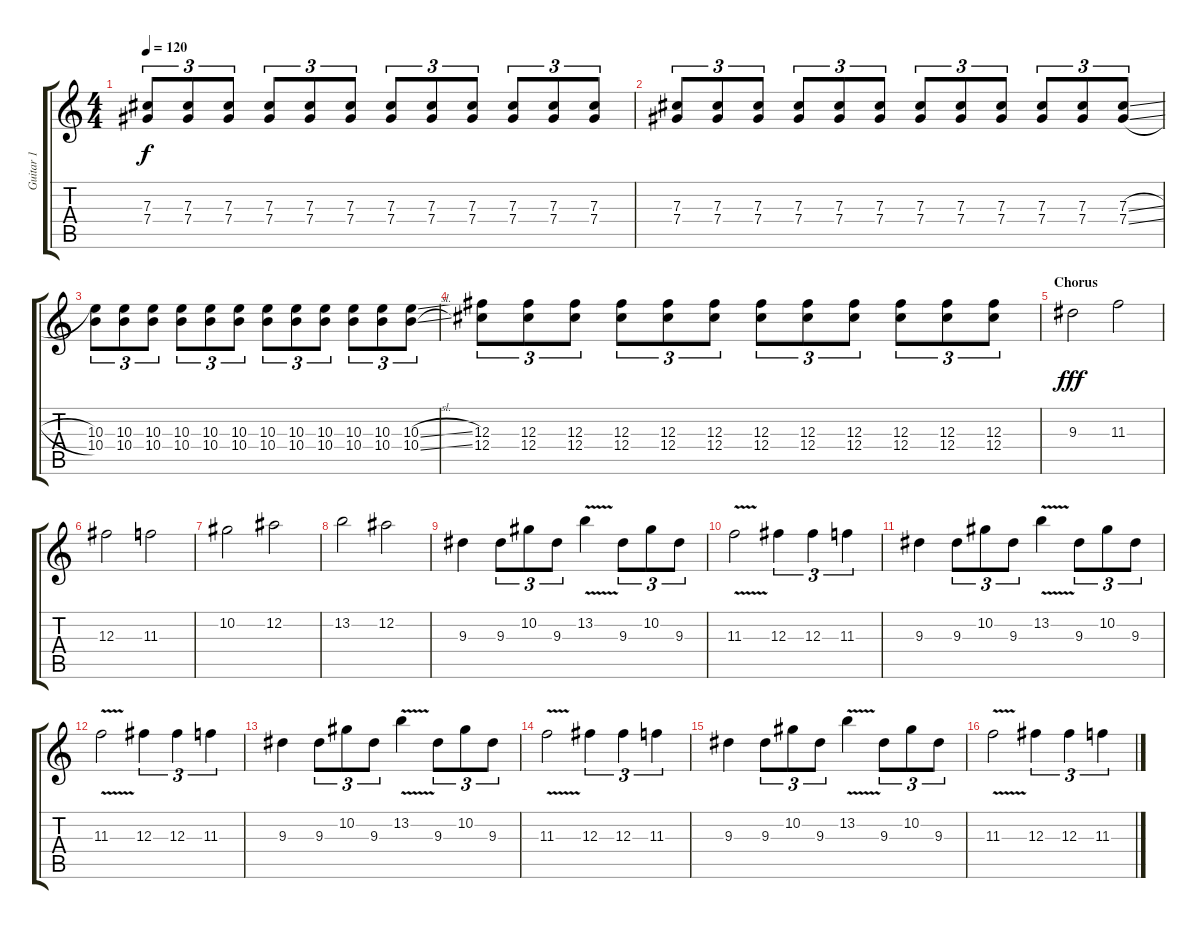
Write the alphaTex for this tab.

\track ("Guitar 1" "Guitar 1") {instrument distortionguitar}
\staff {score tabs}
\tuning (Eb4 Bb3 Gb3 Db3 Ab2 Db2) {hide}
\ts (4 4)
\tempo 120
\clef g2
\ks c
(7.3 7.4).8{tu (3 2) dy f} (7.3 7.4).8{tu (3 2)} (7.3 7.4).8{tu (3 2)} (7.3 7.4).8{tu (3 2)} (7.3 7.4).8{tu (3 2)} (7.3 7.4).8{tu (3 2)} (7.3 7.4).8{tu (3 2)} (7.3 7.4).8{tu (3 2)} (7.3 7.4).8{tu (3 2)} (7.3 7.4).8{tu (3 2)} (7.3 7.4).8{tu (3 2)} (7.3 7.4).8{tu (3 2)} |
(7.3 7.4).8{tu (3 2)} (7.3 7.4).8{tu (3 2)} (7.3 7.4).8{tu (3 2)} (7.3 7.4).8{tu (3 2)} (7.3 7.4).8{tu (3 2)} (7.3 7.4).8{tu (3 2)} (7.3 7.4).8{tu (3 2)} (7.3 7.4).8{tu (3 2)} (7.3 7.4).8{tu (3 2)} (7.3 7.4).8{tu (3 2)} (7.3 7.4).8{tu (3 2)} (7.3{sl} 7.4{sl}).8{tu (3 2)} |
(10.3 10.4).8{tu (3 2)} (10.3 10.4).8{tu (3 2)} (10.3 10.4).8{tu (3 2)} (10.3 10.4).8{tu (3 2)} (10.3 10.4).8{tu (3 2)} (10.3 10.4).8{tu (3 2)} (10.3 10.4).8{tu (3 2)} (10.3 10.4).8{tu (3 2)} (10.3 10.4).8{tu (3 2)} (10.3 10.4).8{tu (3 2)} (10.3 10.4).8{tu (3 2)} (10.3{sl} 10.4{sl}).8{tu (3 2)} |
(12.3 12.4).8{tu (3 2)} (12.3 12.4).8{tu (3 2)} (12.3 12.4).8{tu (3 2)} (12.3 12.4).8{tu (3 2)} (12.3 12.4).8{tu (3 2)} (12.3 12.4).8{tu (3 2)} (12.3 12.4).8{tu (3 2)} (12.3 12.4).8{tu (3 2)} (12.3 12.4).8{tu (3 2)} (12.3 12.4).8{tu (3 2)} (12.3 12.4).8{tu (3 2)} (12.3 12.4).8{tu (3 2)} |
\section ("" "Chorus")
9.3.2{dy fff} 11.3.2 |
12.3.2 11.3.2 |
10.2.2 12.2.2 |
13.2.2 12.2.2 |
9.3.4 9.3.8{tu (3 2)} 10.2.8{tu (3 2)} 9.3.8{tu (3 2)} 13.2{v}.4 9.3.8{tu (3 2)} 10.2.8{tu (3 2)} 9.3.8{tu (3 2)} |
11.3{v}.2 12.3.4{tu (3 2)} 12.3.4{tu (3 2)} 11.3.4{tu (3 2)} |
9.3.4 9.3.8{tu (3 2)} 10.2.8{tu (3 2)} 9.3.8{tu (3 2)} 13.2{v}.4 9.3.8{tu (3 2)} 10.2.8{tu (3 2)} 9.3.8{tu (3 2)} |
11.3{v}.2 12.3.4{tu (3 2)} 12.3.4{tu (3 2)} 11.3.4{tu (3 2)} |
9.3.4 9.3.8{tu (3 2)} 10.2.8{tu (3 2)} 9.3.8{tu (3 2)} 13.2{v}.4 9.3.8{tu (3 2)} 10.2.8{tu (3 2)} 9.3.8{tu (3 2)} |
11.3{v}.2 12.3.4{tu (3 2)} 12.3.4{tu (3 2)} 11.3.4{tu (3 2)} |
9.3.4 9.3.8{tu (3 2)} 10.2.8{tu (3 2)} 9.3.8{tu (3 2)} 13.2{v}.4 9.3.8{tu (3 2)} 10.2.8{tu (3 2)} 9.3.8{tu (3 2)} |
11.3{v}.2 12.3.4{tu (3 2)} 12.3.4{tu (3 2)} 11.3.4{tu (3 2)}
